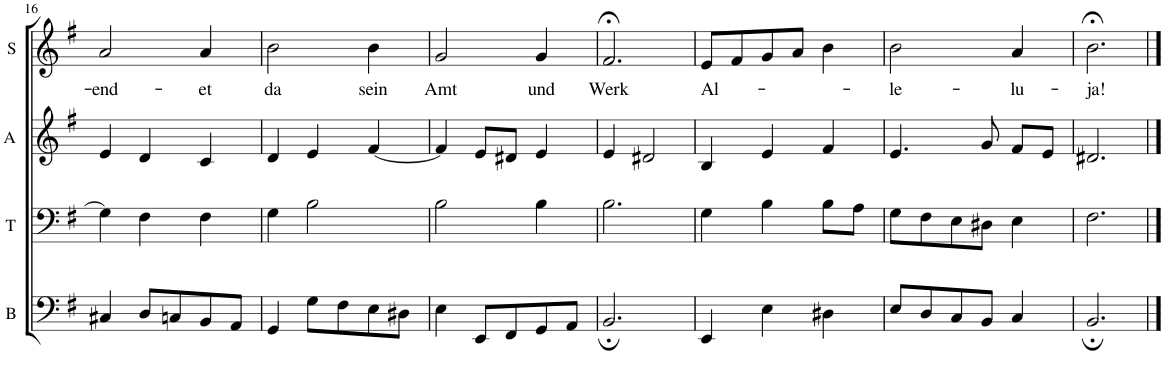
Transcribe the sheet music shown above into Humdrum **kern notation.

**kern	**kern	**kern	**kern	**text
*part4	*part3	*part2	*part1	*part1
*staff4	*staff3	*staff2	*staff1	*staff1
*I"B	*I"T	*I"A	*I"S	*
*I'B	*I'T	*I'A	*I'S	*
!!LO:PB:g=z
*clefF4	*clefF4	*clefG2	*clefG2	*
*k[f#]	*k[f#]	*k[f#]	*k[f#]	*
*M3/4	*M3/4	*M3/4	*M3/4	*
=16	=16	=16	=16	=16
!	!	!	!	!LO:LY:b
4C#X/	4G\]	4e/	2a/	-end-
8D/L	4F#\	4d/	.	.
8Cn/	.	.	.	.
!	!	!	!	!LO:LY:b
8BB/	4F#\	4c/	4a/	-et
8AA/J	.	.	.	.
=17	=17	=17	=17	=17
!	!	!	!	!LO:LY:b
4GG/	4G\	4d/	2b\	da
8G\L	2B\	4e/	.	.
8F#\	.	.	.	.
!	!	!	!	!LO:LY:b
8E\	.	[4f#/	4b\	sein
8D#X\J	.	.	.	.
=18	=18	=18	=18	=18
!	!	!	!	!LO:LY:b
4E\	2B\	4f#/]	2g/	Amt
8EE/L	.	8e/L	.	.
8FF#/	.	8d#X/J	.	.
!	!	!	!	!LO:LY:b
8GG/	4B\	4e/	4g/	und
8AA/J	.	.	.	.
=19	=19	=19	=19	=19
!	!	!	!	!LO:LY:b
2.BB;/	2.B\	4e/	2.f#;</	Werk
.	.	2d#X/	.	.
=20	=20	=20	=20	=20
!	!	!	!	!LO:LY:b
4EE/	4G\	4B/	8e/L	Al-
.	.	.	8f#/	.
4E\	4B\	4e/	8g/	.
.	.	.	8a/J	.
4D#X\	8B\L	4f#/	4b\	.
.	8A\J	.	.	.
=21	=21	=21	=21	=21
!	!	!	!	!LO:LY:b
8E/L	8G\L	4.e/	2b\	le-
8D/	8F#\	.	.	.
8C/	8E\	.	.	.
8BB/J	8D#X\J	8g/	.	.
!	!	!	!	!LO:LY:b
4C/	4E\	8f#/L	4a/	-lu-
.	.	8e/J	.	.
=22	=22	=22	=22	=22
!	!	!	!	!LO:LY:b
2.BB;/	2.F#\	2.d#X/	2.b;<\	-ja!
==	==	==	==	==
*-	*-	*-	*-	*-
